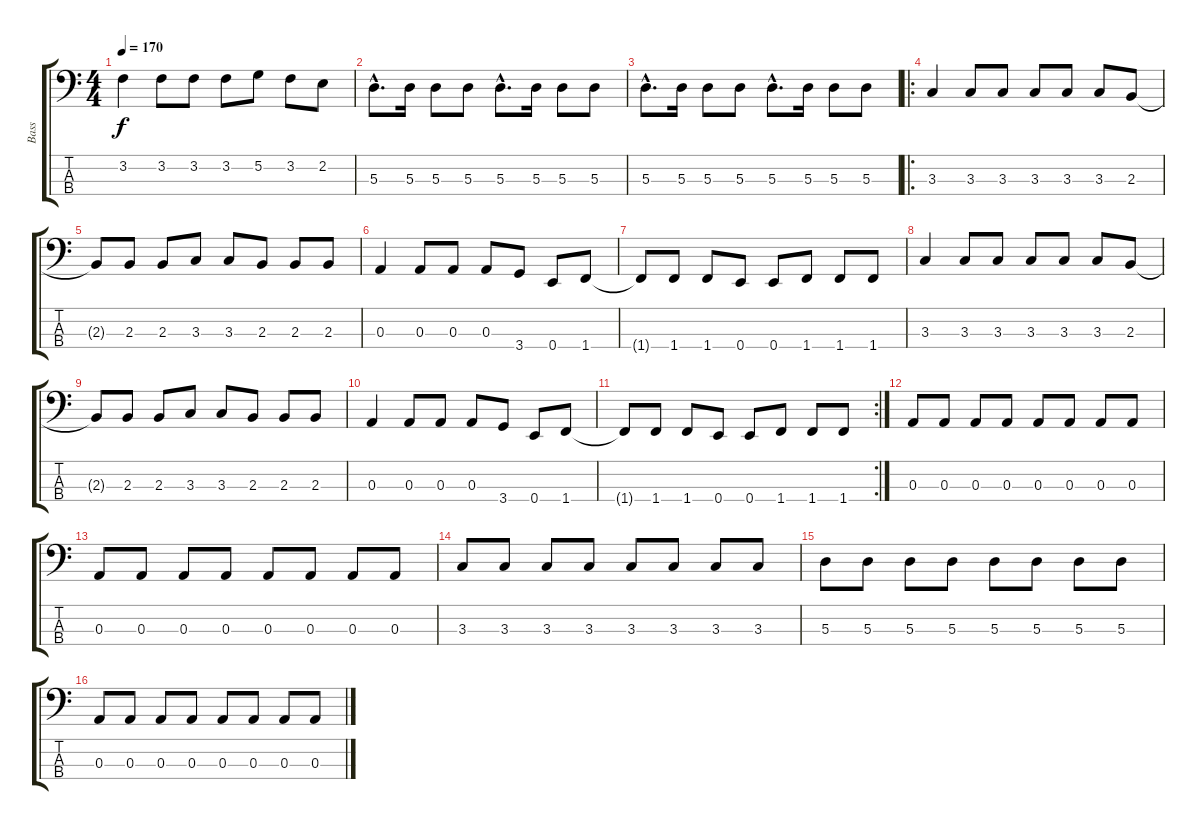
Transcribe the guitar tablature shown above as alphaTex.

\track ("Bass" "Bass") {instrument electricbassfinger}
\staff {score tabs}
\tuning (G2 D2 A1 E1) {hide}
\ts (4 4)
\tempo 170
\clef f4
\ks c
3.2{t}.4{dy f} 3.2.8 3.2.8 3.2.8 5.2.8 3.2.8 2.2.8 |
5.3{hac}.8{d} 5.3.16 5.3.8 5.3.8 5.3{hac}.8{d} 5.3.16 5.3.8 5.3.8 |
5.3{hac}.8{d} 5.3.16 5.3.8 5.3.8 5.3{hac}.8{d} 5.3.16 5.3.8 5.3.8 |
\ro
3.3.4 3.3.8 3.3.8 3.3.8 3.3.8 3.3.8 2.3.8 |
2.3{t}.8 2.3.8 2.3.8 3.3.8 3.3.8 2.3.8 2.3.8 2.3.8 |
0.3.4 0.3.8 0.3.8 0.3.8 3.4.8 0.4.8 1.4.8 |
1.4{t}.8 1.4.8 1.4.8 0.4.8 0.4.8 1.4.8 1.4.8 1.4.8 |
3.3.4 3.3.8 3.3.8 3.3.8 3.3.8 3.3.8 2.3.8 |
2.3{t}.8 2.3.8 2.3.8 3.3.8 3.3.8 2.3.8 2.3.8 2.3.8 |
0.3.4 0.3.8 0.3.8 0.3.8 3.4.8 0.4.8 1.4.8 |
\rc 2
1.4{t}.8 1.4.8 1.4.8 0.4.8 0.4.8 1.4.8 1.4.8 1.4.8 |
0.3.8 0.3.8 0.3.8 0.3.8 0.3.8 0.3.8 0.3.8 0.3.8 |
0.3.8 0.3.8 0.3.8 0.3.8 0.3.8 0.3.8 0.3.8 0.3.8 |
3.3.8 3.3.8 3.3.8 3.3.8 3.3.8 3.3.8 3.3.8 3.3.8 |
5.3.8 5.3.8 5.3.8 5.3.8 5.3.8 5.3.8 5.3.8 5.3.8 |
0.3.8 0.3.8 0.3.8 0.3.8 0.3.8 0.3.8 0.3.8 0.3.8
